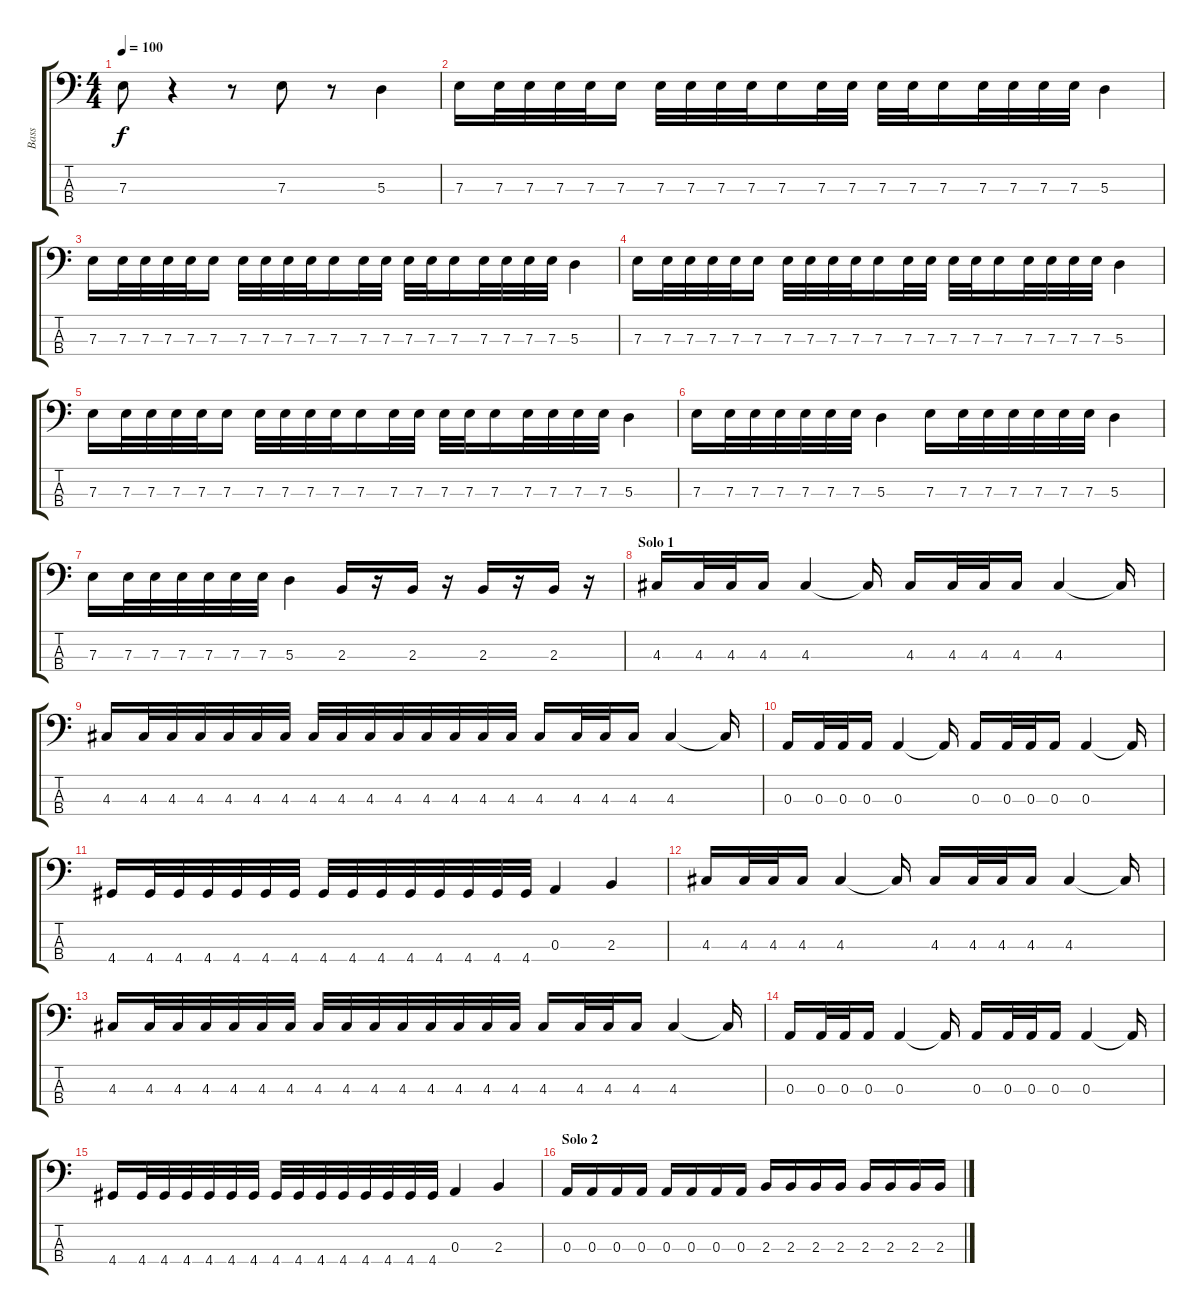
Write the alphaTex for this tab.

\track ("Bass" "Bass") {instrument electricbassfinger}
\staff {score tabs}
\tuning (G2 D2 A1 E1) {hide}
\ts (4 4)
\tempo 100
\clef f4
\ks c
7.3.8{dy f} r.4 r.8 7.3.8 r.8 5.3.4 |
\section ("" "")
7.3.16 7.3.32 7.3.32 7.3.32 7.3.32 7.3.16 7.3.32 7.3.32 7.3.32 7.3.32 7.3.16 7.3.32 7.3.32 7.3.32 7.3.32 7.3.16 7.3.32 7.3.32 7.3.32 7.3.32 5.3.4 |
7.3.16 7.3.32 7.3.32 7.3.32 7.3.32 7.3.16 7.3.32 7.3.32 7.3.32 7.3.32 7.3.16 7.3.32 7.3.32 7.3.32 7.3.32 7.3.16 7.3.32 7.3.32 7.3.32 7.3.32 5.3.4 |
7.3.16 7.3.32 7.3.32 7.3.32 7.3.32 7.3.16 7.3.32 7.3.32 7.3.32 7.3.32 7.3.16 7.3.32 7.3.32 7.3.32 7.3.32 7.3.16 7.3.32 7.3.32 7.3.32 7.3.32 5.3.4 |
7.3.16 7.3.32 7.3.32 7.3.32 7.3.32 7.3.16 7.3.32 7.3.32 7.3.32 7.3.32 7.3.16 7.3.32 7.3.32 7.3.32 7.3.32 7.3.16 7.3.32 7.3.32 7.3.32 7.3.32 5.3.4 |
\section ("" "")
7.3.16 7.3.32 7.3.32 7.3.32 7.3.32 7.3.32 7.3.32 5.3.4 7.3.16 7.3.32 7.3.32 7.3.32 7.3.32 7.3.32 7.3.32 5.3.4 |
7.3.16 7.3.32 7.3.32 7.3.32 7.3.32 7.3.32 7.3.32 5.3.4 2.3.16 r.16 2.3.16 r.16 2.3.16 r.16 2.3.16 r.16 |
\section ("" "Solo 1")
4.3.16 4.3.32 4.3.32 4.3.16 4.3.4 4.3{t}.16 4.3.16 4.3.32 4.3.32 4.3.16 4.3.4 4.3{t}.16 |
4.3.16 4.3.32 4.3.32 4.3.32 4.3.32 4.3.32 4.3.32 4.3.32 4.3.32 4.3.32 4.3.32 4.3.32 4.3.32 4.3.32 4.3.32 4.3.16 4.3.32 4.3.32 4.3.16 4.3.4 4.3{t}.16 |
0.3.16 0.3.32 0.3.32 0.3.16 0.3.4 0.3{t}.16 0.3.16 0.3.32 0.3.32 0.3.16 0.3.4 0.3{t}.16 |
4.4.16 4.4.32 4.4.32 4.4.32 4.4.32 4.4.32 4.4.32 4.4.32 4.4.32 4.4.32 4.4.32 4.4.32 4.4.32 4.4.32 4.4.32 0.3.4 2.3.4 |
4.3.16 4.3.32 4.3.32 4.3.16 4.3.4 4.3{t}.16 4.3.16 4.3.32 4.3.32 4.3.16 4.3.4 4.3{t}.16 |
4.3.16 4.3.32 4.3.32 4.3.32 4.3.32 4.3.32 4.3.32 4.3.32 4.3.32 4.3.32 4.3.32 4.3.32 4.3.32 4.3.32 4.3.32 4.3.16 4.3.32 4.3.32 4.3.16 4.3.4 4.3{t}.16 |
0.3.16 0.3.32 0.3.32 0.3.16 0.3.4 0.3{t}.16 0.3.16 0.3.32 0.3.32 0.3.16 0.3.4 0.3{t}.16 |
4.4.16 4.4.32 4.4.32 4.4.32 4.4.32 4.4.32 4.4.32 4.4.32 4.4.32 4.4.32 4.4.32 4.4.32 4.4.32 4.4.32 4.4.32 0.3.4 2.3.4 |
\section ("" "Solo 2")
0.3.16 0.3.16 0.3.16 0.3.16 0.3.16 0.3.16 0.3.16 0.3.16 2.3.16 2.3.16 2.3.16 2.3.16 2.3.16 2.3.16 2.3.16 2.3.16
